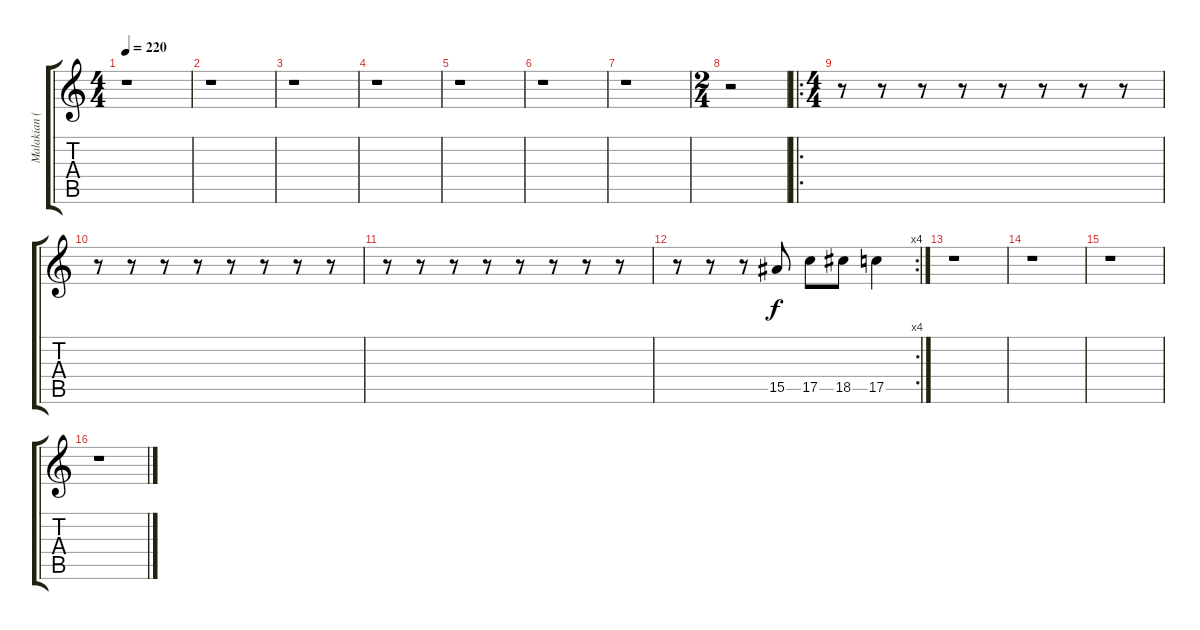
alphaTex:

\track ("Malakian (Backround)" "Malakian (") {instrument distortionguitar}
\staff {score tabs}
\tuning (D4 A3 F3 C3 G2 C2) {hide}
\ts (4 4)
\tempo 220
\clef g2
\ks c
r.1{dy f instrument distortionguitar} |
r.1 |
r.1 |
r.1 |
r.1 |
r.1 |
r.1 |
\ts (2 4)
r.2 |
\ro
\ts (4 4)
r.8 r.8 r.8 r.8 r.8 r.8 r.8 r.8 |
r.8 r.8 r.8 r.8 r.8 r.8 r.8 r.8 |
r.8 r.8 r.8 r.8 r.8 r.8 r.8 r.8 |
\rc 4
r.8 r.8 r.8 15.5.8{instrument stringensemble1} 17.5.8 18.5.8 17.5.4 |
r.1 |
r.1 |
r.1 |
r.1
